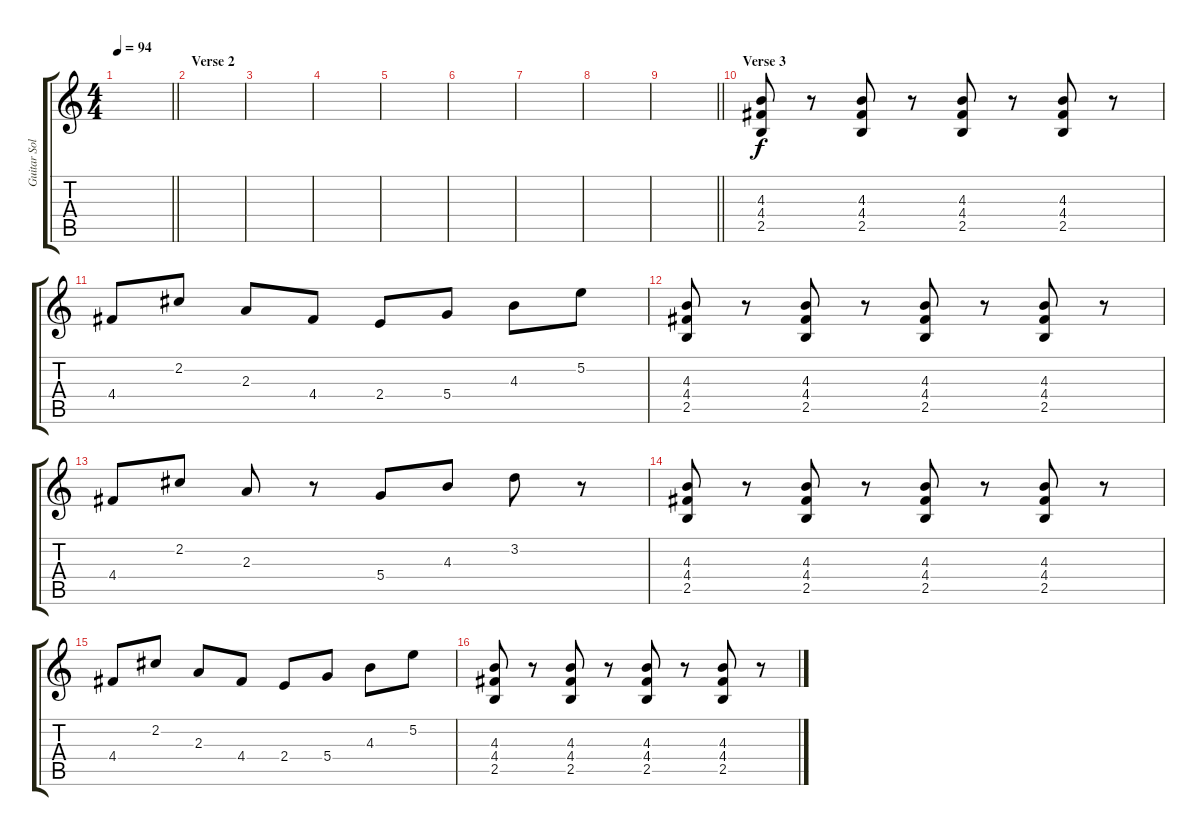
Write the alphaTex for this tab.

\track ("Guitar Solo" "Guitar Sol") {instrument overdrivenguitar}
\staff {score tabs}
\tuning (E4 B3 G3 D3 A2 E2) {hide}
\ts (4 4)
\tempo 94
\clef g2
\barLineRight lightlight
\ks c
|
\section ("" "Verse 2")
|
|
|
|
|
|
|
\barLineRight lightlight
|
\section ("" "Verse 3")
(4.3 4.4 2.5).8 r.8 (4.3 4.4 2.5).8 r.8 (4.3 4.4 2.5).8 r.8 (4.3 4.4 2.5).8 r.8 |
4.4.8 2.2.8 2.3.8 4.4.8 2.4.8 5.4.8 4.3.8 5.2.8 |
(4.3 4.4 2.5).8 r.8 (4.3 4.4 2.5).8 r.8 (4.3 4.4 2.5).8 r.8 (4.3 4.4 2.5).8 r.8 |
4.4.8 2.2.8 2.3.8 r.8 5.4.8 4.3.8 3.2.8 r.8 |
(4.3 4.4 2.5).8 r.8 (4.3 4.4 2.5).8 r.8 (4.3 4.4 2.5).8 r.8 (4.3 4.4 2.5).8 r.8 |
4.4.8 2.2.8 2.3.8 4.4.8 2.4.8 5.4.8 4.3.8 5.2.8 |
(4.3 4.4 2.5).8 r.8 (4.3 4.4 2.5).8 r.8 (4.3 4.4 2.5).8 r.8 (4.3 4.4 2.5).8 r.8
